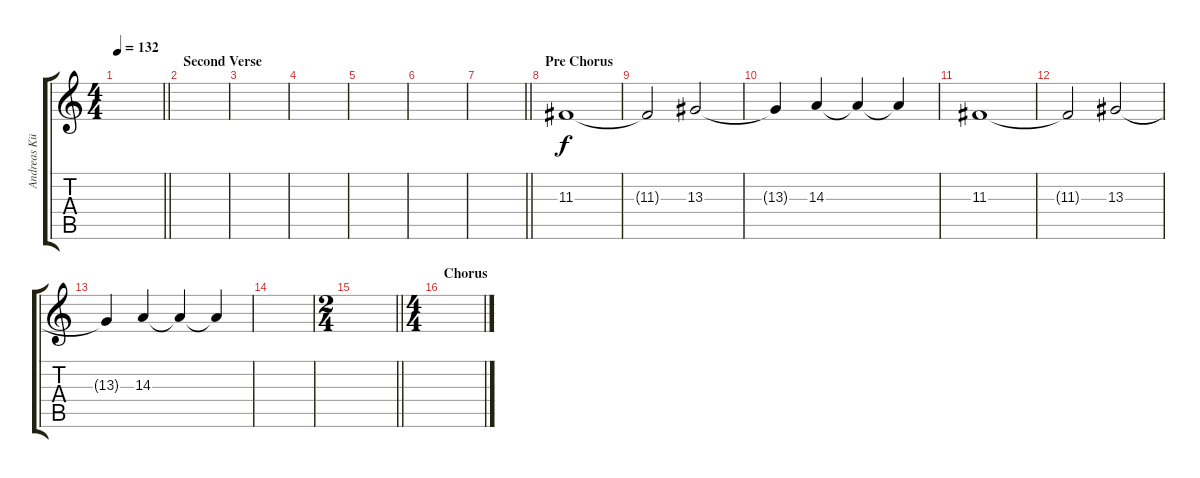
\track ("Andreas Kück" "Andreas Kü") {instrument choiraahs}
\staff {score tabs}
\tuning (E4 B3 G3 D3 A2 E2) {hide}
\ts (4 4)
\tempo 132
\clef g2
\barLineRight lightlight
\ks c
|
\section ("" "Second Verse")
|
|
|
|
|
\barLineRight lightlight
|
\section ("" "Pre Chorus")
11.3.1{instrument stringensemble1} |
11.3{t}.2 13.3.2 |
13.3{t}.4 14.3.4 14.3{t}.4 14.3{t}.4 |
11.3.1 |
11.3{t}.2 13.3.2 |
13.3{t}.4 14.3.4 14.3{t}.4 14.3{t}.4 |
|
\ts (2 4)
\barLineRight lightlight
|
\ts (4 4)
\section ("" "Chorus")
